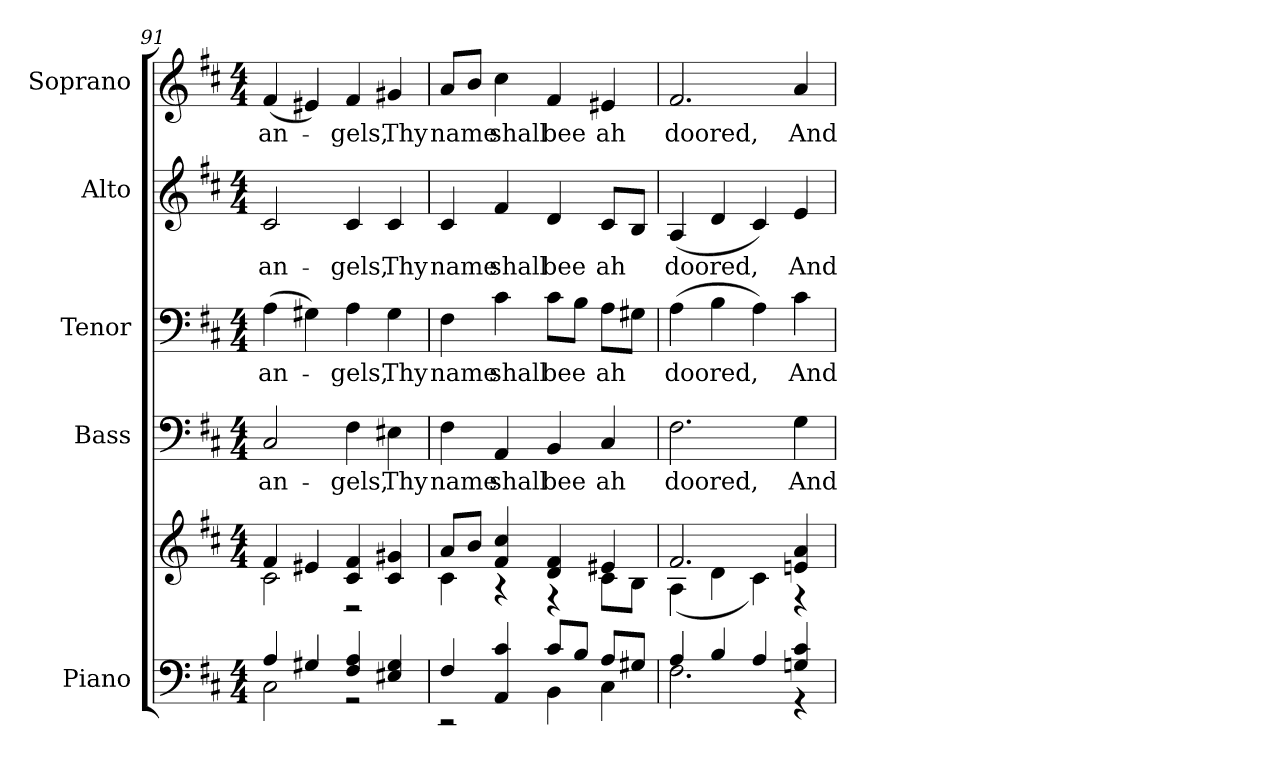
**kern	**kern	**kern	**text	**kern	**text	**kern	**text	**kern	**text
*part5	*part5	*part4	*part4	*part3	*part3	*part2	*part2	*part1	*part1
*staff6	*staff5	*staff4	*staff4	*staff3	*staff3	*staff2	*staff2	*staff1	*staff1
*I"Piano	*	*I"Bass	*	*I"Tenor	*	*I"Alto	*	*I"Soprano	*
*I'Pno.	*	*I'B.	*	*I'T.	*	*I'A.	*	*I'S.	*
*clefF4	*clefG2	*clefF4	*	*clefF4	*	*clefG2	*	*clefG2	*
*k[f#c#]	*k[f#c#]	*k[f#c#]	*	*k[f#c#]	*	*k[f#c#]	*	*k[f#c#]	*
*D:	*D:	*D:	*	*D:	*	*D:	*	*D:	*
*M4/4	*M4/4	*M4/4	*	*M4/4	*	*M4/4	*	*M4/4	*
=91	=91	=91	=91	=91	=91	=91	=91	=91	=91
*^	*^	*	*	*	*	*	*	*	*
!	!	!	!	!	!LO:LY:b:color=#000000	!	!	!	!	!	!
!	!	!	!	!	!	!	!LO:LY:b:color=#000000	!	!	!	!
!	!	!	!	!	!	!	!	!	!LO:LY:b:color=#000000	!	!
!	!	!	!	!	!	!	!	!	!	!	!LO:LY:b:color=#000000
4Ai/	2C#i\	4f#i/	2c#i\	2C#i/	an-	(4Ai\	an-	2c#i/	an-	(4f#i/	an-
4G#Xi/	.	4e#Xi/	.	.	.	4G#Xi\)	.	.	.	4e#Xi/)	.
!	!	!	!	!	!LO:LY:b:color=#000000	!	!	!	!	!	!
!	!	!	!	!	!	!	!LO:LY:b:color=#000000	!	!	!	!
!	!	!	!	!	!	!	!	!	!LO:LY:b:color=#000000	!	!
!	!	!	!	!	!	!	!	!	!	!	!LO:LY:b:color=#000000
4F#i/ 4Ai	2r	4c#i/ 4f#i	2r	4F#i\	-gels,	4Ai\	-gels,	4c#i/	-gels,	4f#i/	-gels,
!	!	!	!	!	!LO:LY:b:color=#000000	!	!	!	!	!	!
!	!	!	!	!	!	!	!LO:LY:b:color=#000000	!	!	!	!
!	!	!	!	!	!	!	!	!	!LO:LY:b:color=#000000	!	!
!	!	!	!	!	!	!	!	!	!	!	!LO:LY:b:color=#000000
4E#Xi/ 4G#i	.	4c#i/ 4g#Xi	.	4E#Xi\	Thy	4G#i\	Thy	4c#i/	Thy	4g#Xi/	Thy
!!LO:PB:g=z
=92	=92	=92	=92	=92	=92	=92	=92	=92	=92	=92	=92
!	!	!	!	!	!LO:LY:b:color=#000000	!	!	!	!	!	!
!	!	!	!	!	!	!	!LO:LY:b:color=#000000	!	!	!	!
!	!	!	!	!	!	!	!	!	!LO:LY:b:color=#000000	!	!
!	!	!	!	!	!	!	!	!	!	!	!LO:LY:b:color=#000000
4F#i/	2r	8ai/L	4c#i\	4F#i\	name	4F#i\	name	4c#i/	name	8ai/L	name
.	.	8bi/J	.	.	.	.	.	.	.	8bi/J	.
!	!	!	!	!	!LO:LY:b:color=#000000	!	!	!	!	!	!
!	!	!	!	!	!	!	!LO:LY:b:color=#000000	!	!	!	!
!	!	!	!	!	!	!	!	!	!LO:LY:b:color=#000000	!	!
!	!	!	!	!	!	!	!	!	!	!	!LO:LY:b:color=#000000
4AAi/ 4c#i	.	4f#i/ 4cc#i	4r	4AAi/	shall	4c#i\	shall	4f#i/	shall	4cc#i\	shall
!	!	!	!	!	!LO:LY:b:color=#000000	!	!	!	!	!	!
!	!	!	!	!	!	!	!LO:LY:b:color=#000000	!	!	!	!
!	!	!	!	!	!	!	!	!	!LO:LY:b:color=#000000	!	!
!	!	!	!	!	!	!	!	!	!	!	!LO:LY:b:color=#000000
8c#i/L	4BBi\	4di/ 4f#i	4r	4BBi/	bee	8c#i\L	bee	4di/	bee	4f#i/	bee
8Bi/J	.	.	.	.	.	8Bi\J	.	.	.	.	.
!	!	!	!	!	!LO:LY:b:color=#000000	!	!	!	!	!	!
!	!	!	!	!	!	!	!LO:LY:b:color=#000000	!	!	!	!
!	!	!	!	!	!	!	!	!	!LO:LY:b:color=#000000	!	!
!	!	!	!	!	!	!	!	!	!	!	!LO:LY:b:color=#000000
8Ai/L	4C#i\	4e#Xi/	8c#i\L	4C#i/	ah	8Ai\L	ah	8c#i/L	ah	4e#Xi/	ah
8G#Xi/J	.	.	8Bi\J	.	.	8G#Xi\J	.	8Bi/J	.	.	.
=93	=93	=93	=93	=93	=93	=93	=93	=93	=93	=93	=93
!	!	!	!	!	!LO:LY:b:color=#000000	!	!	!	!	!	!
!	!	!	!	!	!	!	!LO:LY:b:color=#000000	!	!	!	!
!	!	!	!	!	!	!	!	!	!LO:LY:b:color=#000000	!	!
!	!	!	!	!	!	!	!	!	!	!	!LO:LY:b:color=#000000
4Ai/	2.F#i\	2.f#i/	(4Ai\	2.F#i\	doored,	(4Ai\	doored,	(4Ai/	doored,	2.f#i/	doored,
4Bi/	.	.	4di\	.	.	4Bi\	.	4di/	.	.	.
4Ai/	.	.	4c#i\)	.	.	4Ai\)	.	4c#i/)	.	.	.
!	!	!	!	!	!LO:LY:b:color=#000000	!	!	!	!	!	!
!	!	!	!	!	!	!	!LO:LY:b:color=#000000	!	!	!	!
!	!	!	!	!	!	!	!	!	!LO:LY:b:color=#000000	!	!
!	!	!	!	!	!	!	!	!	!	!	!LO:LY:b:color=#000000
4Gni/ 4c#i	4r	4eni/ 4ai	4r	4Gi\	And	4c#i\	And	4ei/	And	4ai/	And
*v	*v	*	*	*	*	*	*	*	*	*	*
*	*v	*v	*	*	*	*	*	*	*	*
=	=	=	=	=	=	=	=	=	=
*-	*-	*-	*-	*-	*-	*-	*-	*-	*-
